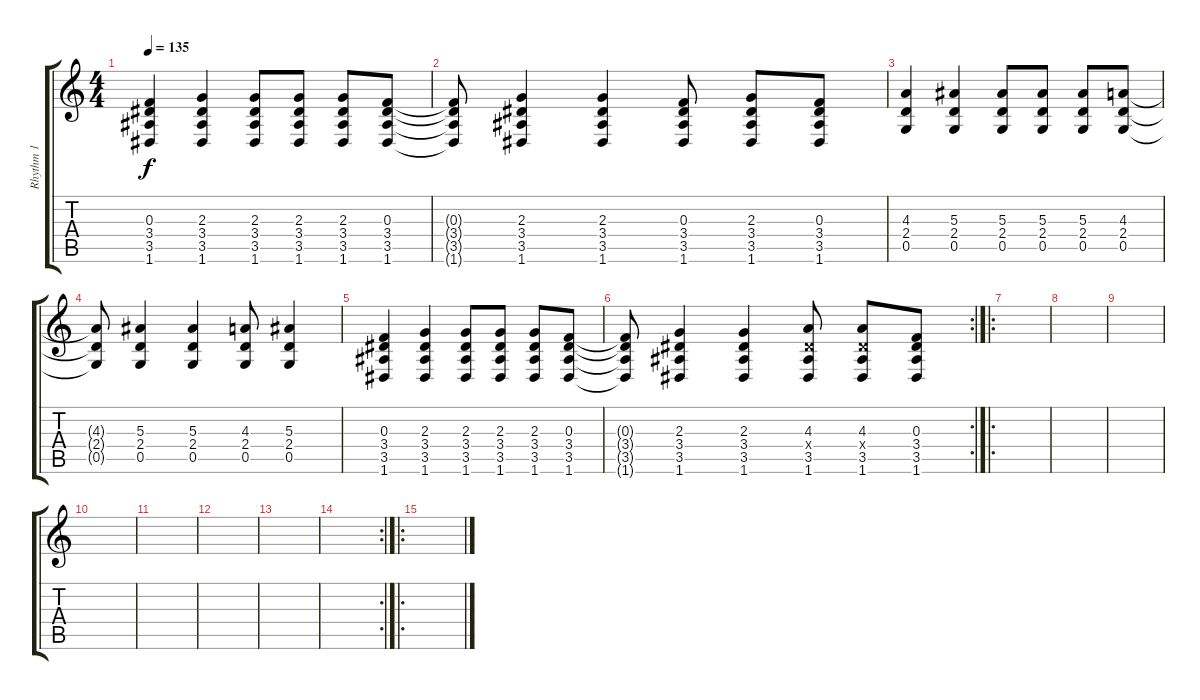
\track ("Rhythm 1" "Rhythm 1") {instrument distortionguitar}
\staff {score tabs}
\tuning (D4 A3 F3 C3 G2 D2) {hide}
\ts (4 4)
\tempo 135
\clef g2
\ks c
(0.3 3.4 3.5 1.6).4{dy f} (2.3 3.4 3.5 1.6).4 (2.3 3.4 3.5 1.6).8 (2.3 3.4 3.5 1.6).8 (2.3 3.4 3.5 1.6).8 (0.3 3.4 3.5 1.6).8 |
(0.3{t} 3.4{t} 3.5{t} 1.6{t}).8 (2.3 3.4 3.5 1.6).4 (2.3 3.4 3.5 1.6).4 (0.3 3.4 3.5 1.6).8 (2.3 3.4 3.5 1.6).8 (0.3 3.4 3.5 1.6).8 |
(4.3 2.4 0.5).4 (5.3 2.4 0.5).4 (5.3 2.4 0.5).8 (5.3 2.4 0.5).8 (5.3 2.4 0.5).8 (4.3 2.4 0.5).8 |
(4.3{t} 2.4{t} 0.5{t}).8 (5.3 2.4 0.5).4 (5.3 2.4 0.5).4 (4.3 2.4 0.5).8 (5.3 2.4 0.5).4 |
(0.3 3.4 3.5 1.6).4 (2.3 3.4 3.5 1.6).4 (2.3 3.4 3.5 1.6).8 (2.3 3.4 3.5 1.6).8 (2.3 3.4 3.5 1.6).8 (0.3 3.4 3.5 1.6).8 |
\rc 2
(0.3{t} 3.4{t} 3.5{t} 1.6{t}).8 (2.3 3.4 3.5 1.6).4 (2.3 3.4 3.5 1.6).4 (4.3 3.4{x} 3.5 1.6).8 (4.3 3.4{x} 3.5 1.6).8 (0.3 3.4 3.5 1.6).8 |
\ro
|
|
|
|
|
|
|
\rc 2
|
\ro
